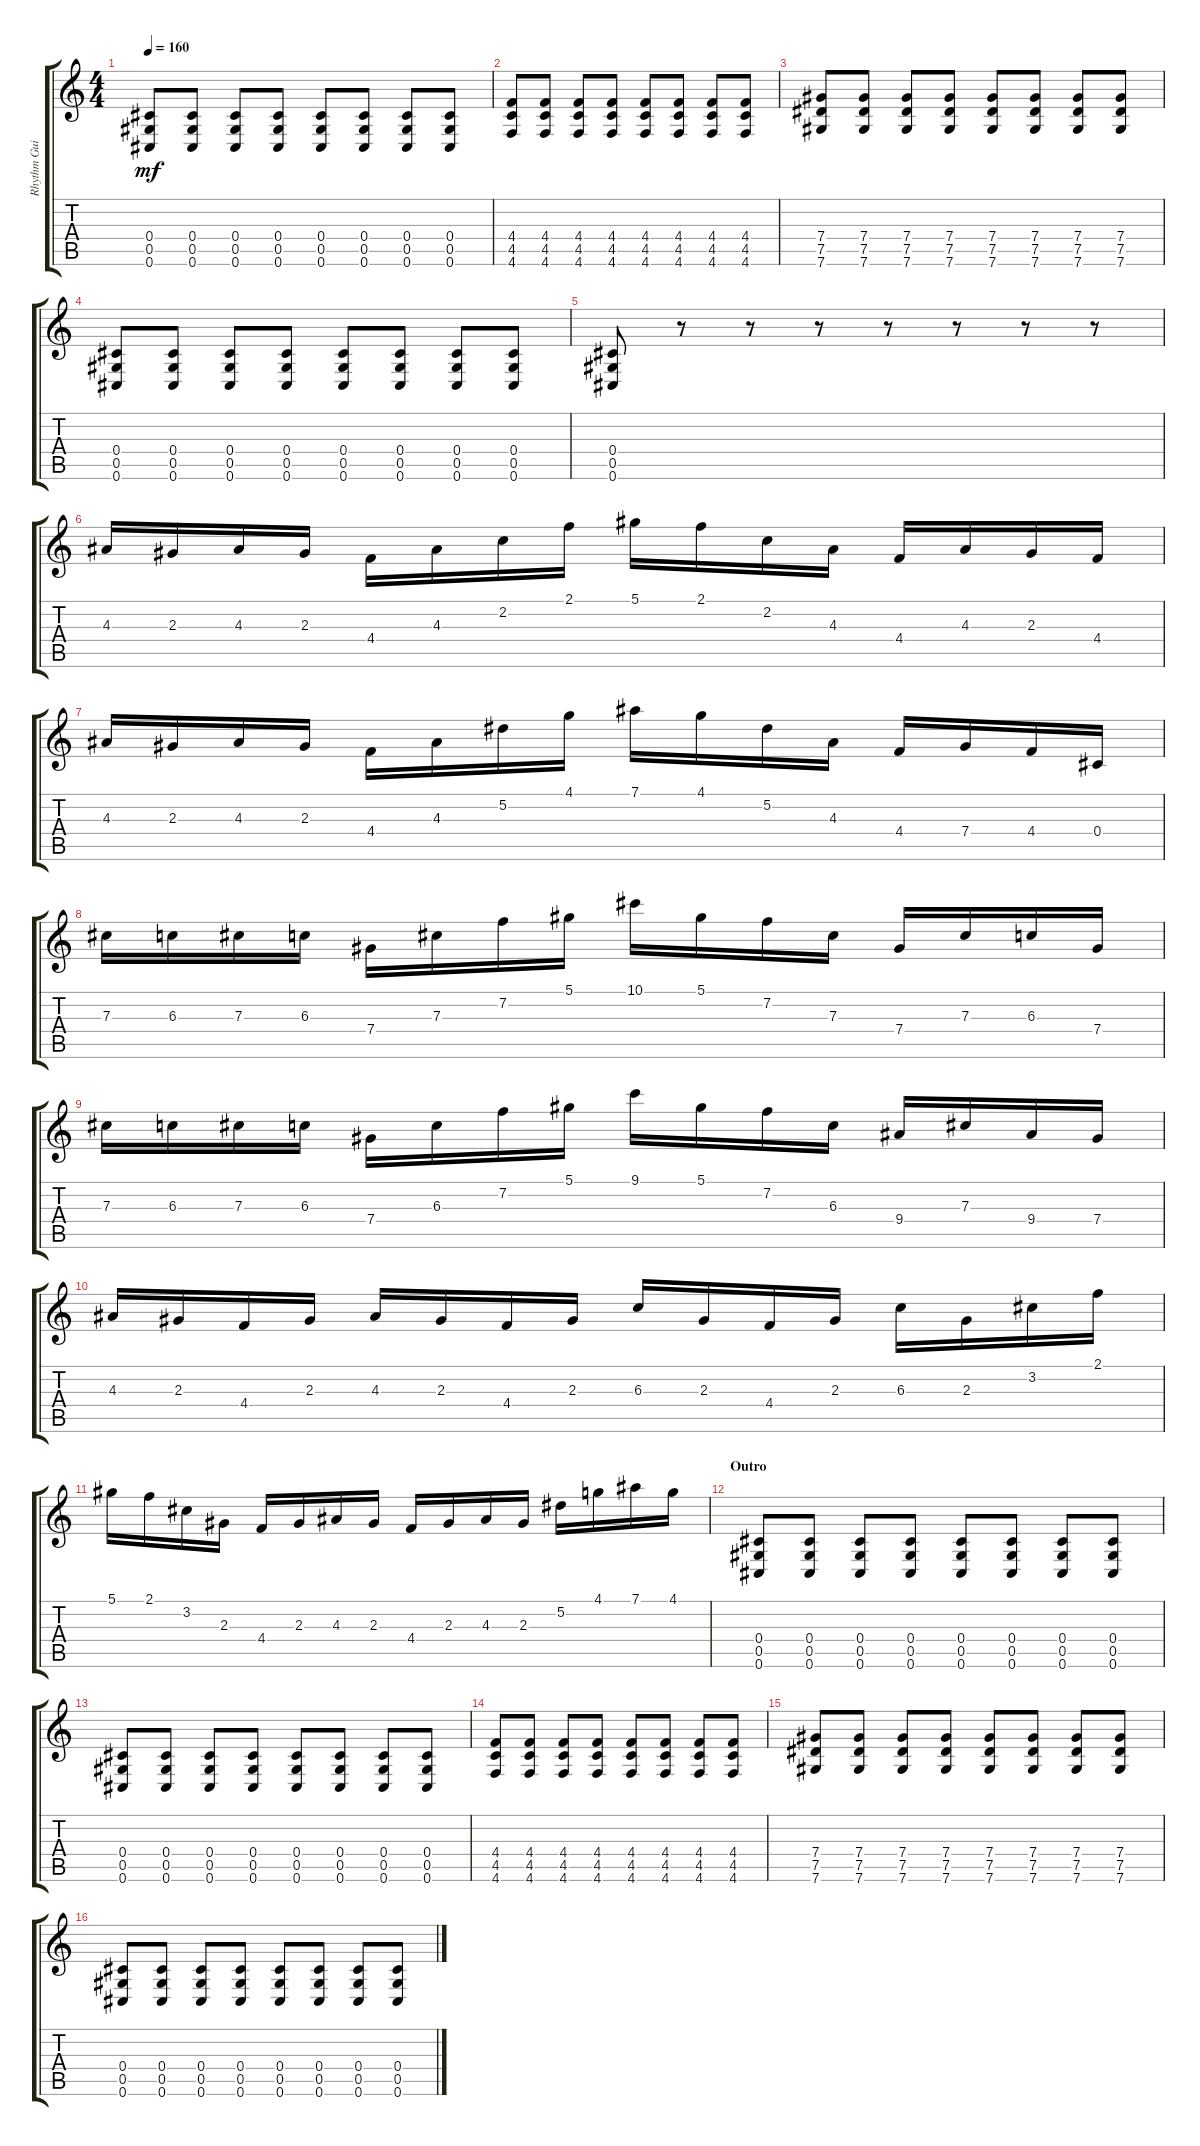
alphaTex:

\track ("Rhythm Guitar" "Rhythm Gui") {instrument distortionguitar}
\staff {score tabs}
\tuning (Eb4 Bb3 Gb3 Db3 Ab2 Db2) {hide}
\ts (4 4)
\tempo 160
\clef g2
\ks c
(0.4 0.5 0.6).8{dy mf} (0.4 0.5 0.6).8 (0.4 0.5 0.6).8 (0.4 0.5 0.6).8 (0.4 0.5 0.6).8 (0.4 0.5 0.6).8 (0.4 0.5 0.6).8 (0.4 0.5 0.6).8 |
(4.4 4.5 4.6).8 (4.4 4.5 4.6).8 (4.4 4.5 4.6).8 (4.4 4.5 4.6).8 (4.4 4.5 4.6).8 (4.4 4.5 4.6).8 (4.4 4.5 4.6).8 (4.4 4.5 4.6).8 |
(7.4 7.5 7.6).8 (7.4 7.5 7.6).8 (7.4 7.5 7.6).8 (7.4 7.5 7.6).8 (7.4 7.5 7.6).8 (7.4 7.5 7.6).8 (7.4 7.5 7.6).8 (7.4 7.5 7.6).8 |
(0.4 0.5 0.6).8 (0.4 0.5 0.6).8 (0.4 0.5 0.6).8 (0.4 0.5 0.6).8 (0.4 0.5 0.6).8 (0.4 0.5 0.6).8 (0.4 0.5 0.6).8 (0.4 0.5 0.6).8 |
(0.4 0.5 0.6).8 r.8 r.8 r.8 r.8 r.8 r.8 r.8 |
4.3.16 2.3.16 4.3.16 2.3.16 4.4.16 4.3.16 2.2.16 2.1.16 5.1.16 2.1.16 2.2.16 4.3.16 4.4.16 4.3.16 2.3.16 4.4.16 |
4.3.16 2.3.16 4.3.16 2.3.16 4.4.16 4.3.16 5.2.16 4.1.16 7.1.16 4.1.16 5.2.16 4.3.16 4.4.16 7.4.16 4.4.16 0.4.16 |
7.3.16 6.3.16 7.3.16 6.3.16 7.4.16 7.3.16 7.2.16 5.1.16 10.1.16 5.1.16 7.2.16 7.3.16 7.4.16 7.3.16 6.3.16 7.4.16 |
7.3.16 6.3.16 7.3.16 6.3.16 7.4.16 6.3.16 7.2.16 5.1.16 9.1.16 5.1.16 7.2.16 6.3.16 9.4.16 7.3.16 9.4.16 7.4.16 |
4.3.16 2.3.16 4.4.16 2.3.16 4.3.16 2.3.16 4.4.16 2.3.16 6.3.16 2.3.16 4.4.16 2.3.16 6.3.16 2.3.16 3.2.16 2.1.16 |
5.1.16 2.1.16 3.2.16 2.3.16 4.4.16 2.3.16 4.3.16 2.3.16 4.4.16 2.3.16 4.3.16 2.3.16 5.2.16 4.1.16 7.1.16 4.1.16 |
\section ("" "Outro")
(0.4 0.5 0.6).8 (0.4 0.5 0.6).8 (0.4 0.5 0.6).8 (0.4 0.5 0.6).8 (0.4 0.5 0.6).8 (0.4 0.5 0.6).8 (0.4 0.5 0.6).8 (0.4 0.5 0.6).8 |
(0.4 0.5 0.6).8 (0.4 0.5 0.6).8 (0.4 0.5 0.6).8 (0.4 0.5 0.6).8 (0.4 0.5 0.6).8 (0.4 0.5 0.6).8 (0.4 0.5 0.6).8 (0.4 0.5 0.6).8 |
(4.4 4.5 4.6).8 (4.4 4.5 4.6).8 (4.4 4.5 4.6).8 (4.4 4.5 4.6).8 (4.4 4.5 4.6).8 (4.4 4.5 4.6).8 (4.4 4.5 4.6).8 (4.4 4.5 4.6).8 |
(7.4 7.5 7.6).8 (7.4 7.5 7.6).8 (7.4 7.5 7.6).8 (7.4 7.5 7.6).8 (7.4 7.5 7.6).8 (7.4 7.5 7.6).8 (7.4 7.5 7.6).8 (7.4 7.5 7.6).8 |
(0.4 0.5 0.6).8 (0.4 0.5 0.6).8 (0.4 0.5 0.6).8 (0.4 0.5 0.6).8 (0.4 0.5 0.6).8 (0.4 0.5 0.6).8 (0.4 0.5 0.6).8 (0.4 0.5 0.6).8
